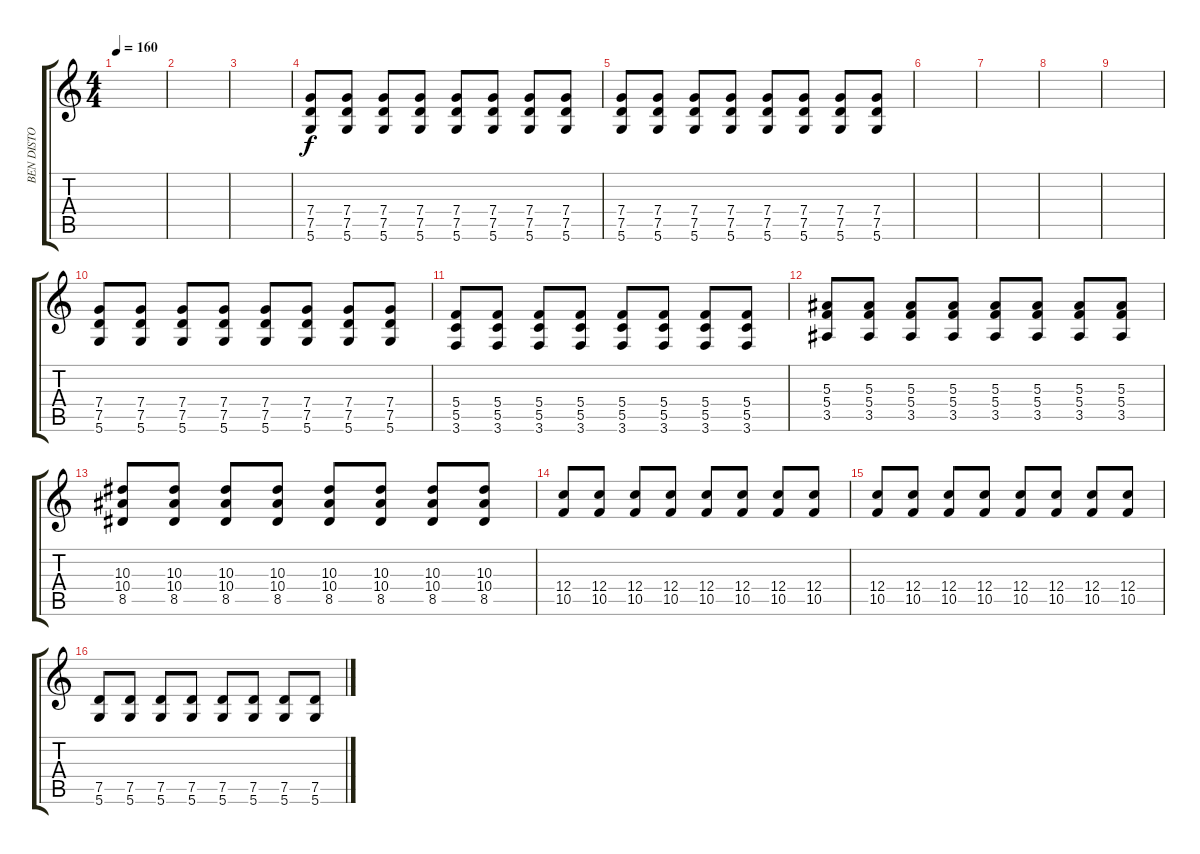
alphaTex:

\track ("BEN DISTO" "BEN DISTO") {instrument distortionguitar}
\staff {score tabs}
\tuning (D4 A3 F3 C3 G2 D2) {hide}
\ts (4 4)
\tempo 160
\clef g2
\ks c
|
|
|
(7.4 7.5 5.6).8 (7.4 7.5 5.6).8 (7.4 7.5 5.6).8 (7.4 7.5 5.6).8 (7.4 7.5 5.6).8 (7.4 7.5 5.6).8 (7.4 7.5 5.6).8 (7.4 7.5 5.6).8 |
(7.4 7.5 5.6).8 (7.4 7.5 5.6).8 (7.4 7.5 5.6).8 (7.4 7.5 5.6).8 (7.4 7.5 5.6).8 (7.4 7.5 5.6).8 (7.4 7.5 5.6).8 (7.4 7.5 5.6).8 |
|
|
|
|
(7.4 7.5 5.6).8 (7.4 7.5 5.6).8 (7.4 7.5 5.6).8 (7.4 7.5 5.6).8 (7.4 7.5 5.6).8 (7.4 7.5 5.6).8 (7.4 7.5 5.6).8 (7.4 7.5 5.6).8 |
(5.4 5.5 3.6).8 (5.4 5.5 3.6).8 (5.4 5.5 3.6).8 (5.4 5.5 3.6).8 (5.4 5.5 3.6).8 (5.4 5.5 3.6).8 (5.4 5.5 3.6).8 (5.4 5.5 3.6).8 |
(5.3 5.4 3.5).8 (5.3 5.4 3.5).8 (5.3 5.4 3.5).8 (5.3 5.4 3.5).8 (5.3 5.4 3.5).8 (5.3 5.4 3.5).8 (5.3 5.4 3.5).8 (5.3 5.4 3.5).8 |
(10.3 10.4 8.5).8 (10.3 10.4 8.5).8 (10.3 10.4 8.5).8 (10.3 10.4 8.5).8 (10.3 10.4 8.5).8 (10.3 10.4 8.5).8 (10.3 10.4 8.5).8 (10.3 10.4 8.5).8 |
(12.4 10.5).8 (12.4 10.5).8 (12.4 10.5).8 (12.4 10.5).8 (12.4 10.5).8 (12.4 10.5).8 (12.4 10.5).8 (12.4 10.5).8 |
(12.4 10.5).8 (12.4 10.5).8 (12.4 10.5).8 (12.4 10.5).8 (12.4 10.5).8 (12.4 10.5).8 (12.4 10.5).8 (12.4 10.5).8 |
(7.5 5.6).8 (7.5 5.6).8 (7.5 5.6).8 (7.5 5.6).8 (7.5 5.6).8 (7.5 5.6).8 (7.5 5.6).8 (7.5 5.6).8
